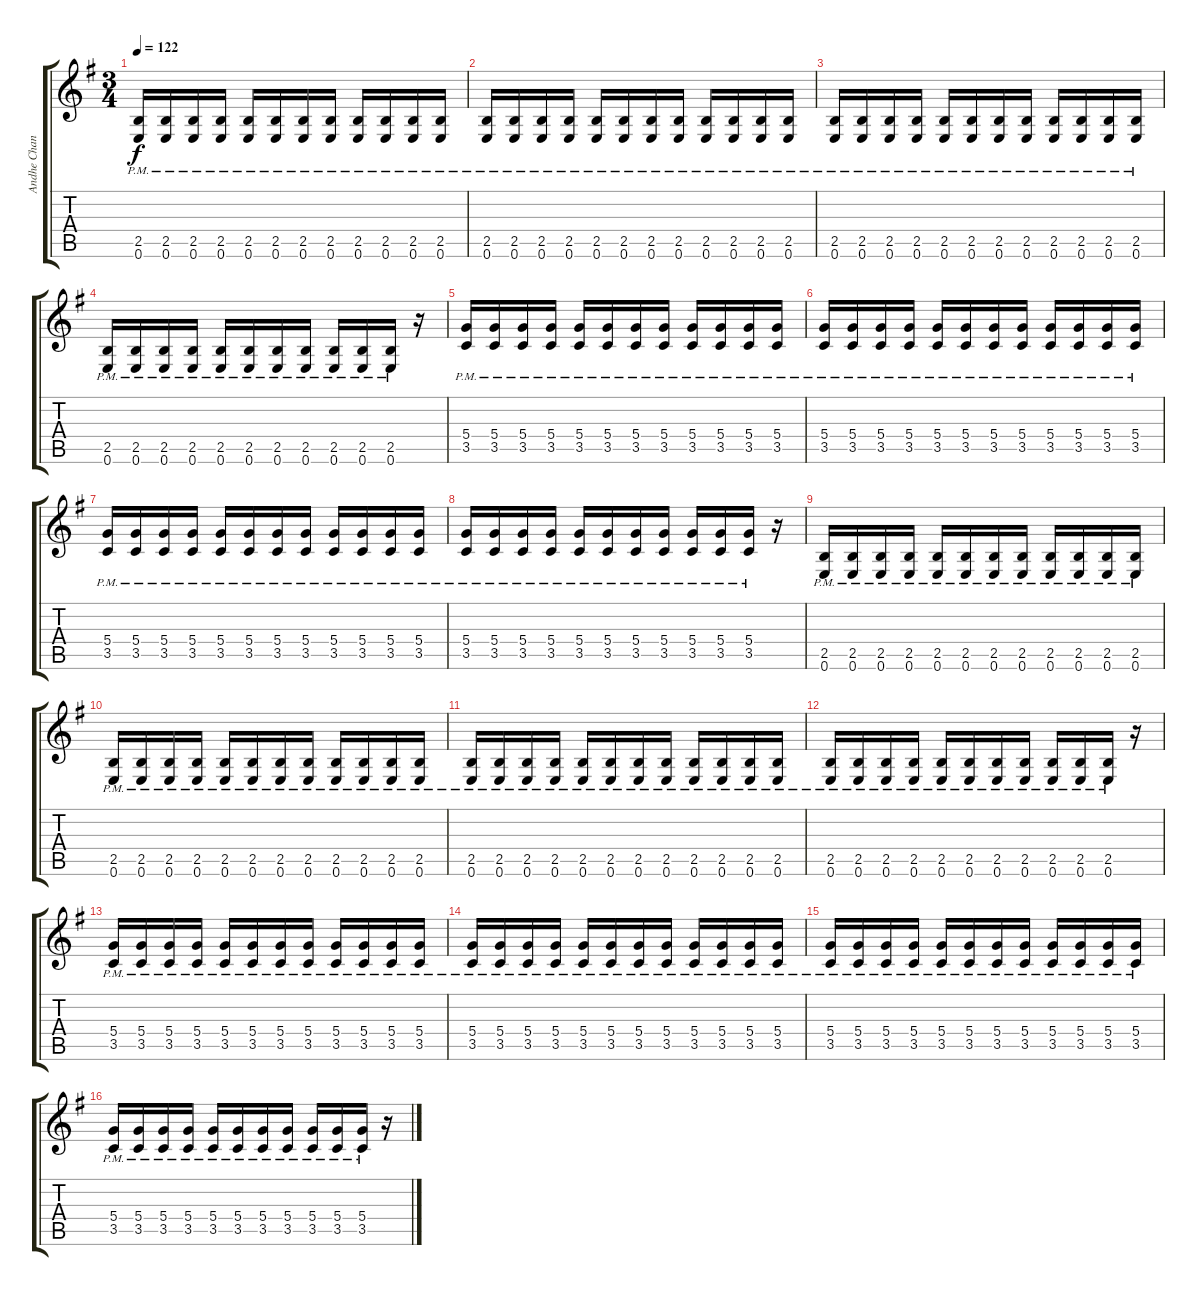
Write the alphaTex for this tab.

\track ("Andhe Chandler - guitar" "Andhe Chan") {instrument distortionguitar}
\staff {score tabs}
\tuning (E4 B3 G3 D3 A2 E2) {hide}
\ts (3 4)
\tempo 122
\clef g2
\ks eminor
(2.5{pm} 0.6{pm}).16{dy f} (2.5{pm} 0.6{pm}).16 (2.5{pm} 0.6{pm}).16 (2.5{pm} 0.6{pm}).16 (2.5{pm} 0.6{pm}).16 (2.5{pm} 0.6{pm}).16 (2.5{pm} 0.6{pm}).16 (2.5{pm} 0.6{pm}).16 (2.5{pm} 0.6{pm}).16 (2.5{pm} 0.6{pm}).16 (2.5{pm} 0.6{pm}).16 (2.5{pm} 0.6{pm}).16 |
(2.5{pm} 0.6{pm}).16 (2.5{pm} 0.6{pm}).16 (2.5{pm} 0.6{pm}).16 (2.5{pm} 0.6{pm}).16 (2.5{pm} 0.6{pm}).16 (2.5{pm} 0.6{pm}).16 (2.5{pm} 0.6{pm}).16 (2.5{pm} 0.6{pm}).16 (2.5{pm} 0.6{pm}).16 (2.5{pm} 0.6{pm}).16 (2.5{pm} 0.6{pm}).16 (2.5{pm} 0.6{pm}).16 |
(2.5{pm} 0.6{pm}).16 (2.5{pm} 0.6{pm}).16 (2.5{pm} 0.6{pm}).16 (2.5{pm} 0.6{pm}).16 (2.5{pm} 0.6{pm}).16 (2.5{pm} 0.6{pm}).16 (2.5{pm} 0.6{pm}).16 (2.5{pm} 0.6{pm}).16 (2.5{pm} 0.6{pm}).16 (2.5{pm} 0.6{pm}).16 (2.5{pm} 0.6{pm}).16 (2.5{pm} 0.6{pm}).16 |
(2.5{pm} 0.6{pm}).16 (2.5{pm} 0.6{pm}).16 (2.5{pm} 0.6{pm}).16 (2.5{pm} 0.6{pm}).16 (2.5{pm} 0.6{pm}).16 (2.5{pm} 0.6{pm}).16 (2.5{pm} 0.6{pm}).16 (2.5{pm} 0.6{pm}).16 (2.5{pm} 0.6{pm}).16 (2.5{pm} 0.6{pm}).16 (2.5{pm} 0.6{pm}).16 r.16 |
(5.4{pm} 3.5{pm}).16 (5.4{pm} 3.5{pm}).16 (5.4{pm} 3.5{pm}).16 (5.4{pm} 3.5{pm}).16 (5.4{pm} 3.5{pm}).16 (5.4{pm} 3.5{pm}).16 (5.4{pm} 3.5{pm}).16 (5.4{pm} 3.5{pm}).16 (5.4{pm} 3.5{pm}).16 (5.4{pm} 3.5{pm}).16 (5.4{pm} 3.5{pm}).16 (5.4{pm} 3.5{pm}).16 |
(5.4{pm} 3.5{pm}).16 (5.4{pm} 3.5{pm}).16 (5.4{pm} 3.5{pm}).16 (5.4{pm} 3.5{pm}).16 (5.4{pm} 3.5{pm}).16 (5.4{pm} 3.5{pm}).16 (5.4{pm} 3.5{pm}).16 (5.4{pm} 3.5{pm}).16 (5.4{pm} 3.5{pm}).16 (5.4{pm} 3.5{pm}).16 (5.4{pm} 3.5{pm}).16 (5.4{pm} 3.5{pm}).16 |
(5.4{pm} 3.5{pm}).16 (5.4{pm} 3.5{pm}).16 (5.4{pm} 3.5{pm}).16 (5.4{pm} 3.5{pm}).16 (5.4{pm} 3.5{pm}).16 (5.4{pm} 3.5{pm}).16 (5.4{pm} 3.5{pm}).16 (5.4{pm} 3.5{pm}).16 (5.4{pm} 3.5{pm}).16 (5.4{pm} 3.5{pm}).16 (5.4{pm} 3.5{pm}).16 (5.4{pm} 3.5{pm}).16 |
(5.4{pm} 3.5{pm}).16 (5.4{pm} 3.5{pm}).16 (5.4{pm} 3.5{pm}).16 (5.4{pm} 3.5{pm}).16 (5.4{pm} 3.5{pm}).16 (5.4{pm} 3.5{pm}).16 (5.4{pm} 3.5{pm}).16 (5.4{pm} 3.5{pm}).16 (5.4{pm} 3.5{pm}).16 (5.4{pm} 3.5{pm}).16 (5.4{pm} 3.5{pm}).16 r.16 |
(2.5{pm} 0.6{pm}).16 (2.5{pm} 0.6{pm}).16 (2.5{pm} 0.6{pm}).16 (2.5{pm} 0.6{pm}).16 (2.5{pm} 0.6{pm}).16 (2.5{pm} 0.6{pm}).16 (2.5{pm} 0.6{pm}).16 (2.5{pm} 0.6{pm}).16 (2.5{pm} 0.6{pm}).16 (2.5{pm} 0.6{pm}).16 (2.5{pm} 0.6{pm}).16 (2.5{pm} 0.6{pm}).16 |
(2.5{pm} 0.6{pm}).16 (2.5{pm} 0.6{pm}).16 (2.5{pm} 0.6{pm}).16 (2.5{pm} 0.6{pm}).16 (2.5{pm} 0.6{pm}).16 (2.5{pm} 0.6{pm}).16 (2.5{pm} 0.6{pm}).16 (2.5{pm} 0.6{pm}).16 (2.5{pm} 0.6{pm}).16 (2.5{pm} 0.6{pm}).16 (2.5{pm} 0.6{pm}).16 (2.5{pm} 0.6{pm}).16 |
(2.5{pm} 0.6{pm}).16 (2.5{pm} 0.6{pm}).16 (2.5{pm} 0.6{pm}).16 (2.5{pm} 0.6{pm}).16 (2.5{pm} 0.6{pm}).16 (2.5{pm} 0.6{pm}).16 (2.5{pm} 0.6{pm}).16 (2.5{pm} 0.6{pm}).16 (2.5{pm} 0.6{pm}).16 (2.5{pm} 0.6{pm}).16 (2.5{pm} 0.6{pm}).16 (2.5{pm} 0.6{pm}).16 |
(2.5{pm} 0.6{pm}).16 (2.5{pm} 0.6{pm}).16 (2.5{pm} 0.6{pm}).16 (2.5{pm} 0.6{pm}).16 (2.5{pm} 0.6{pm}).16 (2.5{pm} 0.6{pm}).16 (2.5{pm} 0.6{pm}).16 (2.5{pm} 0.6{pm}).16 (2.5{pm} 0.6{pm}).16 (2.5{pm} 0.6{pm}).16 (2.5{pm} 0.6{pm}).16 r.16 |
(5.4{pm} 3.5{pm}).16 (5.4{pm} 3.5{pm}).16 (5.4{pm} 3.5{pm}).16 (5.4{pm} 3.5{pm}).16 (5.4{pm} 3.5{pm}).16 (5.4{pm} 3.5{pm}).16 (5.4{pm} 3.5{pm}).16 (5.4{pm} 3.5{pm}).16 (5.4{pm} 3.5{pm}).16 (5.4{pm} 3.5{pm}).16 (5.4{pm} 3.5{pm}).16 (5.4{pm} 3.5{pm}).16 |
(5.4{pm} 3.5{pm}).16 (5.4{pm} 3.5{pm}).16 (5.4{pm} 3.5{pm}).16 (5.4{pm} 3.5{pm}).16 (5.4{pm} 3.5{pm}).16 (5.4{pm} 3.5{pm}).16 (5.4{pm} 3.5{pm}).16 (5.4{pm} 3.5{pm}).16 (5.4{pm} 3.5{pm}).16 (5.4{pm} 3.5{pm}).16 (5.4{pm} 3.5{pm}).16 (5.4{pm} 3.5{pm}).16 |
(5.4{pm} 3.5{pm}).16 (5.4{pm} 3.5{pm}).16 (5.4{pm} 3.5{pm}).16 (5.4{pm} 3.5{pm}).16 (5.4{pm} 3.5{pm}).16 (5.4{pm} 3.5{pm}).16 (5.4{pm} 3.5{pm}).16 (5.4{pm} 3.5{pm}).16 (5.4{pm} 3.5{pm}).16 (5.4{pm} 3.5{pm}).16 (5.4{pm} 3.5{pm}).16 (5.4{pm} 3.5{pm}).16 |
(5.4{pm} 3.5{pm}).16 (5.4{pm} 3.5{pm}).16 (5.4{pm} 3.5{pm}).16 (5.4{pm} 3.5{pm}).16 (5.4{pm} 3.5{pm}).16 (5.4{pm} 3.5{pm}).16 (5.4{pm} 3.5{pm}).16 (5.4{pm} 3.5{pm}).16 (5.4{pm} 3.5{pm}).16 (5.4{pm} 3.5{pm}).16 (5.4{pm} 3.5{pm}).16 r.16
